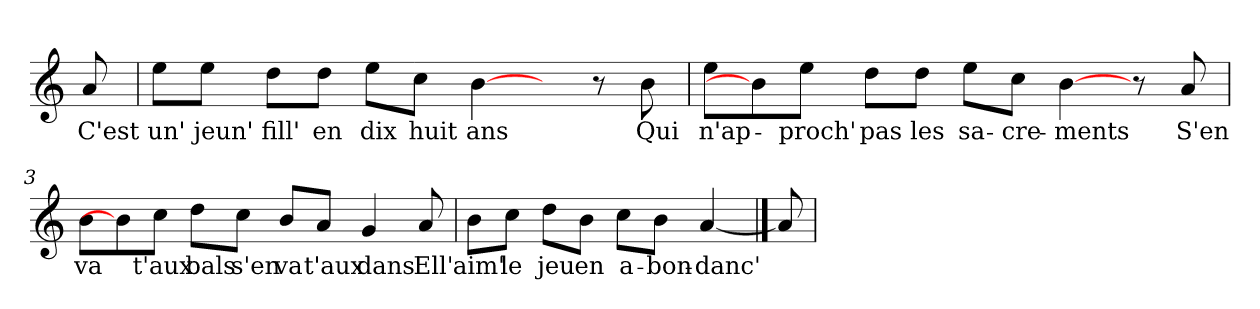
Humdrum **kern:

**kern	**text
*part1	*part1
*staff1	*staff1
*clefG2	*
*k[]	*
*C:	*
=	=
!	!LO:LY:b
8a/	C'est
=1	=1
!	!LO:LY:b
8ee\L	un'
!	!LO:LY:b
8ee\J	jeun'
!	!LO:LY:b
8dd\L	fill'
!	!LO:LY:b
8dd\J	en
!	!LO:LY:b
8ee\L	dix
!	!LO:LY:b
8cc\J	huit
!	!LO:LY:b
[4b\	ans
8ryy	.
8r	.
!	!LO:LY:b
8b\	Qui
=2	=2
!	!LO:LY:b
8ee\L	n'ap-
8b\]	.
!	!LO:LY:b
8ee\J	-proch'
!	!LO:LY:b
8dd\L	pas
!	!LO:LY:b
8dd\J	les
!	!LO:LY:b
8ee\L	sa-
!	!LO:LY:b
8cc\J	-cre-
!	!LO:LY:b
[4b\	-ments
8r	.
!	!LO:LY:b
8a/	S'en
!!LO:LB:g=z
=3	=3
!	!LO:LY:b
8b\L	va
8b\]	.
!	!LO:LY:b
8cc\J	t'aux
!	!LO:LY:b
8dd\L	bals
!	!LO:LY:b
8cc\J	s'en
!	!LO:LY:b
8b/L	va
!	!LO:LY:b
8a/J	t'aux
!	!LO:LY:b
4g/	dans'
!	!LO:LY:b
8a/	Ell'
=4	=4
!	!LO:LY:b
8b\L	aim'
!	!LO:LY:b
8cc\J	le
!	!LO:LY:b
8dd\L	jeu
!	!LO:LY:b
8b\J	en
!	!LO:LY:b
8cc\L	a-
!	!LO:LY:b
8b\J	-bon-
!	!LO:LY:b
[4a/	-danc'
==5	==5
8a/]	.
=	=
*-	*-
